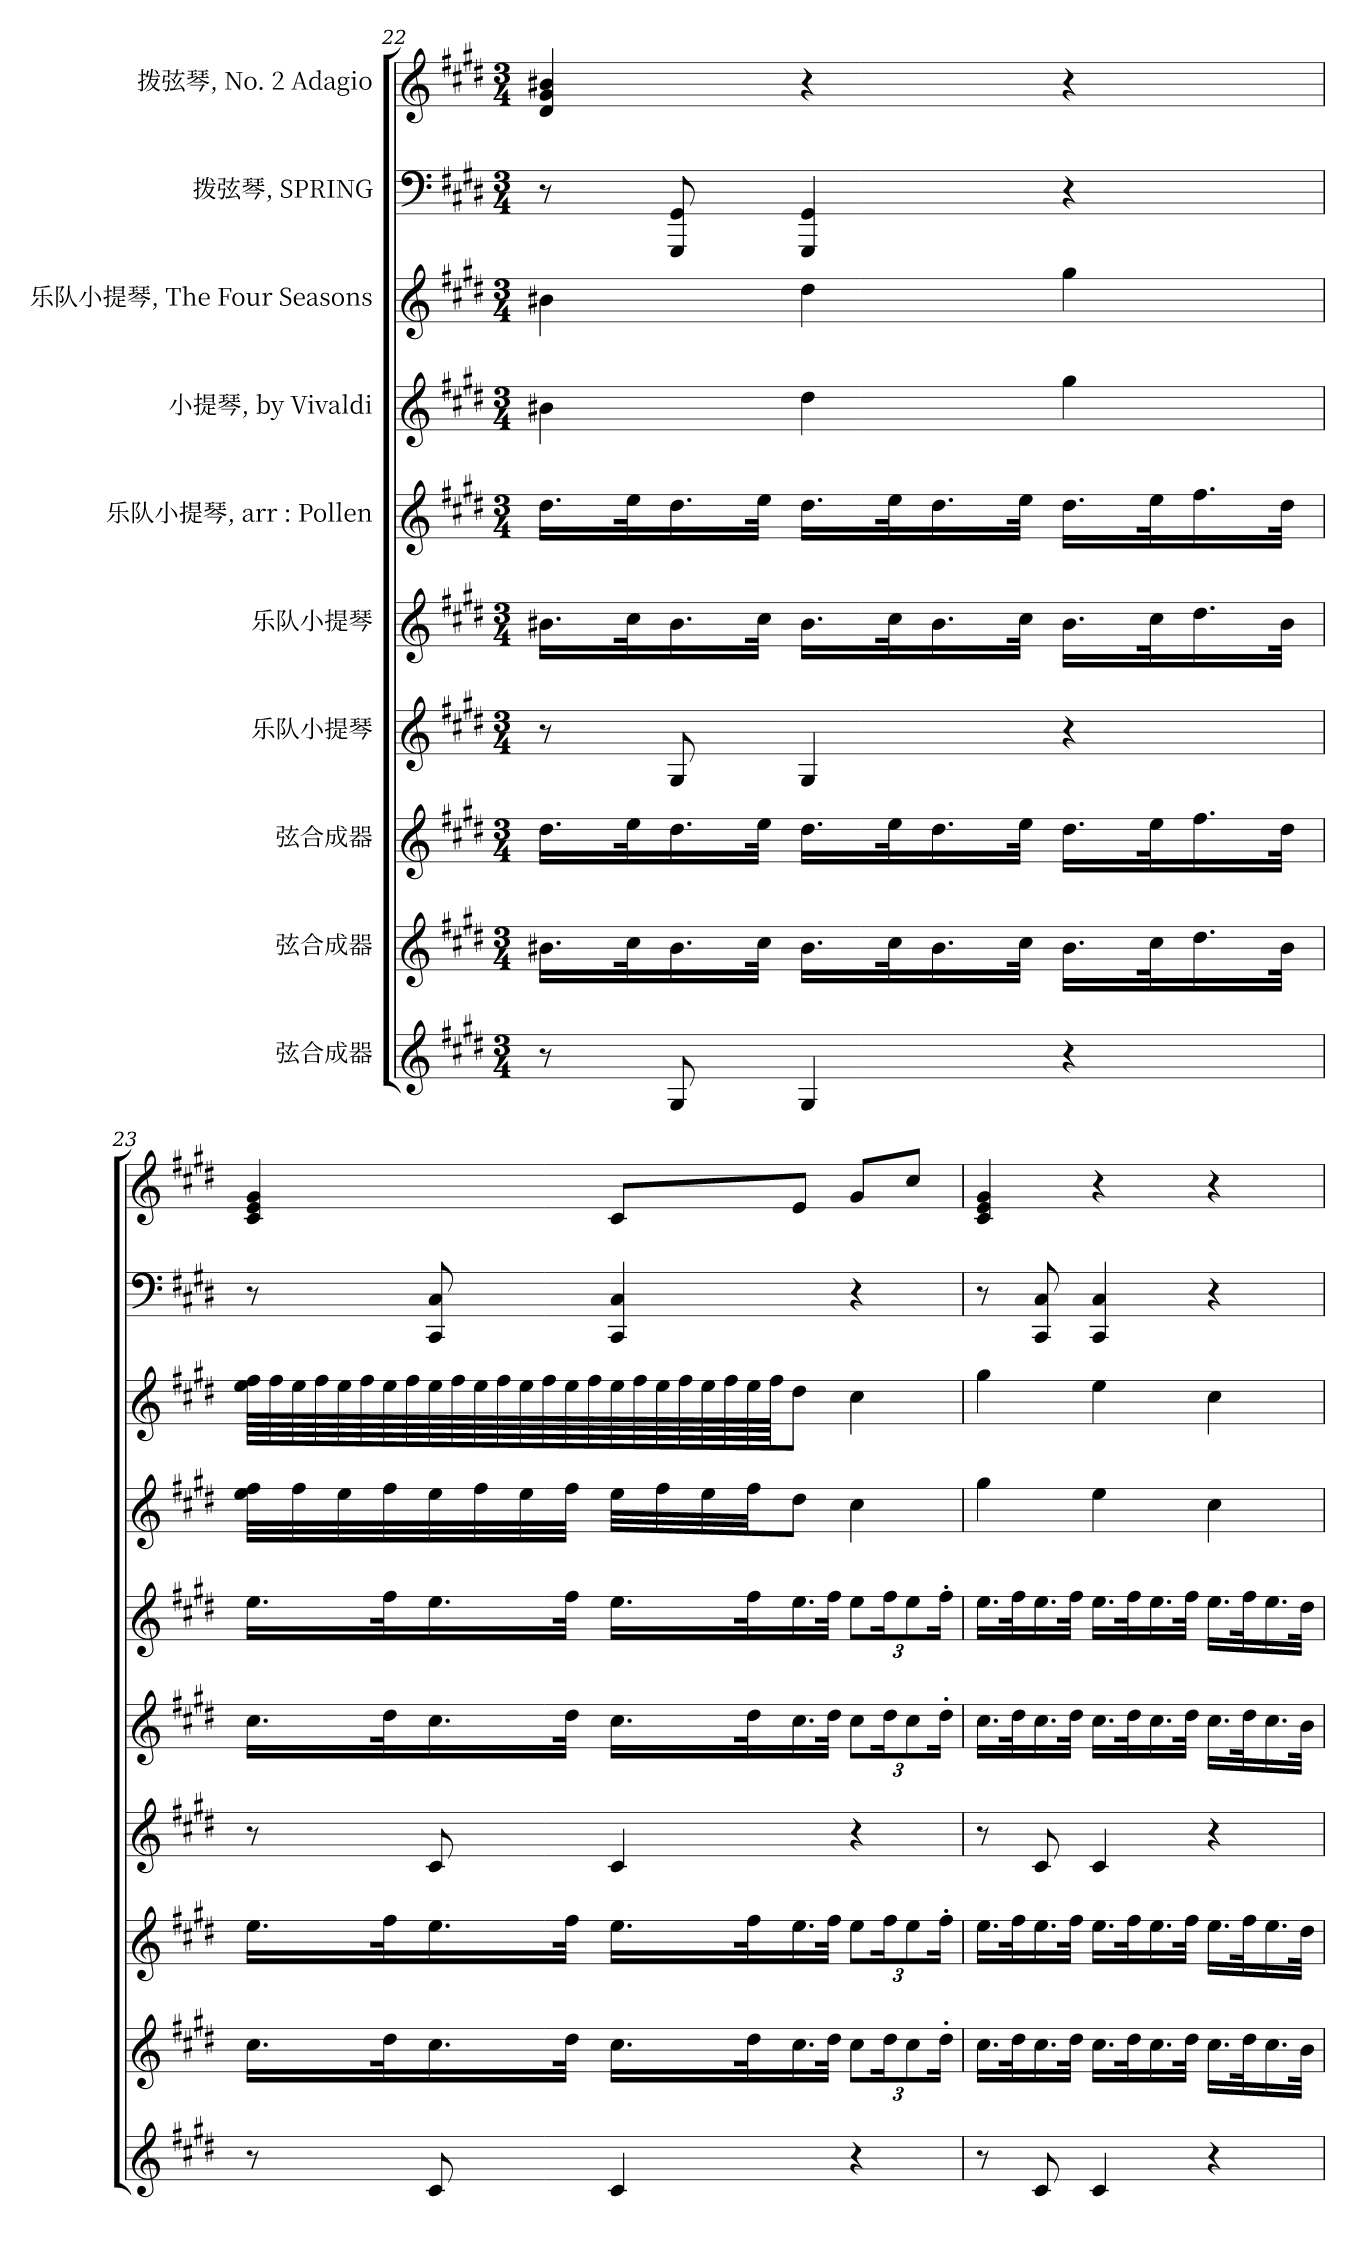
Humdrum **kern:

**kern	**kern	**kern	**kern	**kern	**kern	**kern	**kern	**kern	**kern
*part10	*part9	*part8	*part7	*part6	*part5	*part4	*part3	*part2	*part1
*staff10	*staff9	*staff8	*staff7	*staff6	*staff5	*staff4	*staff3	*staff2	*staff1
*I"弦合成器	*I"弦合成器	*I"弦合成器	*I"乐队小提琴	*I"乐队小提琴	*I"乐队小提琴, arr : Pollen	*I"小提琴, by Vivaldi	*I"乐队小提琴, The Four Seasons	*I"拨弦琴, SPRING	*I"拨弦琴, No. 2 Adagio
!!LO:PB:g=z
*clefG2	*clefG2	*clefG2	*clefG2	*clefG2	*clefG2	*clefG2	*clefG2	*clefF4	*clefG2
*k[f#c#g#d#]	*k[f#c#g#d#]	*k[f#c#g#d#]	*k[f#c#g#d#]	*k[f#c#g#d#]	*k[f#c#g#d#]	*k[f#c#g#d#]	*k[f#c#g#d#]	*k[f#c#g#d#]	*k[f#c#g#d#]
*M3/4	*M3/4	*M3/4	*M3/4	*M3/4	*M3/4	*M3/4	*M3/4	*M3/4	*M3/4
=22	=22	=22	=22	=22	=22	=22	=22	=22	=22
8r	16.b#X\LL	16.dd#\LL	8r	16.b#X\LL	16.dd#\LL	4b#X\	4b#X\	8r	4d#/ 4g#/ 4b#X/
.	32cc#\K	32ee\K	.	32cc#\K	32ee\K	.	.	.	.
8G#/	16.b#\	16.dd#\	8G#/	16.b#\	16.dd#\	.	.	8GGG#/ 8GG#/	.
.	32cc#\JJk	32ee\JJk	.	32cc#\JJk	32ee\JJk	.	.	.	.
4G#/	16.b#\LL	16.dd#\LL	4G#/	16.b#\LL	16.dd#\LL	4dd#\	4dd#\	4GGG#/ 4GG#/	4r
.	32cc#\K	32ee\K	.	32cc#\K	32ee\K	.	.	.	.
.	16.b#\	16.dd#\	.	16.b#\	16.dd#\	.	.	.	.
.	32cc#\JJk	32ee\JJk	.	32cc#\JJk	32ee\JJk	.	.	.	.
4r	16.b#\LL	16.dd#\LL	4r	16.b#\LL	16.dd#\LL	4gg#\	4gg#\	4r	4r
.	32cc#\K	32ee\K	.	32cc#\K	32ee\K	.	.	.	.
.	16.dd#\	16.ff#\	.	16.dd#\	16.ff#\	.	.	.	.
.	32b#\JJk	32dd#\JJk	.	32b#\JJk	32dd#\JJk	.	.	.	.
!!LO:PB:g=z
=23	=23	=23	=23	=23	=23	=23	=23	=23	=23
8r	16.cc#\LL	16.ee\LL	8r	16.cc#\LL	16.ee\LL	32ee\ 32ff#\LLL	64ee\ 64ff#\LLLL	8r	4c#/ 4e/ 4g#/
.	.	.	.	.	.	.	64ff#\	.	.
.	.	.	.	.	.	32ff#\	64ee\	.	.
.	.	.	.	.	.	.	64ff#\	.	.
.	.	.	.	.	.	32ee\	64ee\	.	.
.	.	.	.	.	.	.	64ff#\	.	.
.	32dd#\K	32ff#\K	.	32dd#\K	32ff#\K	32ff#\	64ee\	.	.
.	.	.	.	.	.	.	64ff#\	.	.
8c#/	16.cc#\	16.ee\	8c#/	16.cc#\	16.ee\	32ee\	64ee\	8CC#/ 8C#/	.
.	.	.	.	.	.	.	64ff#\	.	.
.	.	.	.	.	.	32ff#\	64ee\	.	.
.	.	.	.	.	.	.	64ff#\	.	.
.	.	.	.	.	.	32ee\	64ee\	.	.
.	.	.	.	.	.	.	64ff#\	.	.
.	32dd#\JJk	32ff#\JJk	.	32dd#\JJk	32ff#\JJk	32ff#\JJJ	64ee\	.	.
.	.	.	.	.	.	.	64ff#\	.	.
4c#/	16.cc#\LL	16.ee\LL	4c#/	16.cc#\LL	16.ee\LL	32ee\LLL	64ee\	4CC#/ 4C#/	8c#/L
.	.	.	.	.	.	.	64ff#\	.	.
.	.	.	.	.	.	32ff#\	64ee\	.	.
.	.	.	.	.	.	.	64ff#\	.	.
.	.	.	.	.	.	32ee\	64ee\	.	.
.	.	.	.	.	.	.	64ff#\	.	.
.	32dd#\K	32ff#\K	.	32dd#\K	32ff#\K	32ff#\JJ	64ee\	.	.
.	.	.	.	.	.	.	64ff#\JJJ	.	.
.	16.cc#\	16.ee\	.	16.cc#\	16.ee\	8dd#\J	8dd#\J	.	8e/J
.	32dd#\JJk	32ff#\JJk	.	32dd#\JJk	32ff#\JJk	.	.	.	.
*	*Xbrackettup	*Xbrackettup	*	*Xbrackettup	*Xbrackettup	*	*	*	*
4r	12cc#\L	12ee\L	4r	12cc#\L	12ee\L	4cc#\	4cc#\	4r	8g#/L
.	24dd#\K	24ff#\K	.	24dd#\K	24ff#\K	.	.	.	.
.	12cc#\	12ee\	.	12cc#\	12ee\	.	.	.	8cc#/J
.	24dd#'\Jk	24ff#'\Jk	.	24dd#'\Jk	24ff#'\Jk	.	.	.	.
!!LO:PB:g=z
=24	=24	=24	=24	=24	=24	=24	=24	=24	=24
8r	16.cc#\LL	16.ee\LL	8r	16.cc#\LL	16.ee\LL	4gg#\	4gg#\	8r	4c#/ 4e/ 4g#/
.	32dd#\K	32ff#\K	.	32dd#\K	32ff#\K	.	.	.	.
8c#/	16.cc#\	16.ee\	8c#/	16.cc#\	16.ee\	.	.	8CC#/ 8C#/	.
.	32dd#\JJk	32ff#\JJk	.	32dd#\JJk	32ff#\JJk	.	.	.	.
4c#/	16.cc#\LL	16.ee\LL	4c#/	16.cc#\LL	16.ee\LL	4ee\	4ee\	4CC#/ 4C#/	4r
.	32dd#\K	32ff#\K	.	32dd#\K	32ff#\K	.	.	.	.
.	16.cc#\	16.ee\	.	16.cc#\	16.ee\	.	.	.	.
.	32dd#\JJk	32ff#\JJk	.	32dd#\JJk	32ff#\JJk	.	.	.	.
4r	16.cc#\LL	16.ee\LL	4r	16.cc#\LL	16.ee\LL	4cc#\	4cc#\	4r	4r
.	32dd#\K	32ff#\K	.	32dd#\K	32ff#\K	.	.	.	.
.	16.cc#\	16.ee\	.	16.cc#\	16.ee\	.	.	.	.
.	32b\JJk	32dd#\JJk	.	32b\JJk	32dd#\JJk	.	.	.	.
=	=	=	=	=	=	=	=	=	=
*-	*-	*-	*-	*-	*-	*-	*-	*-	*-
